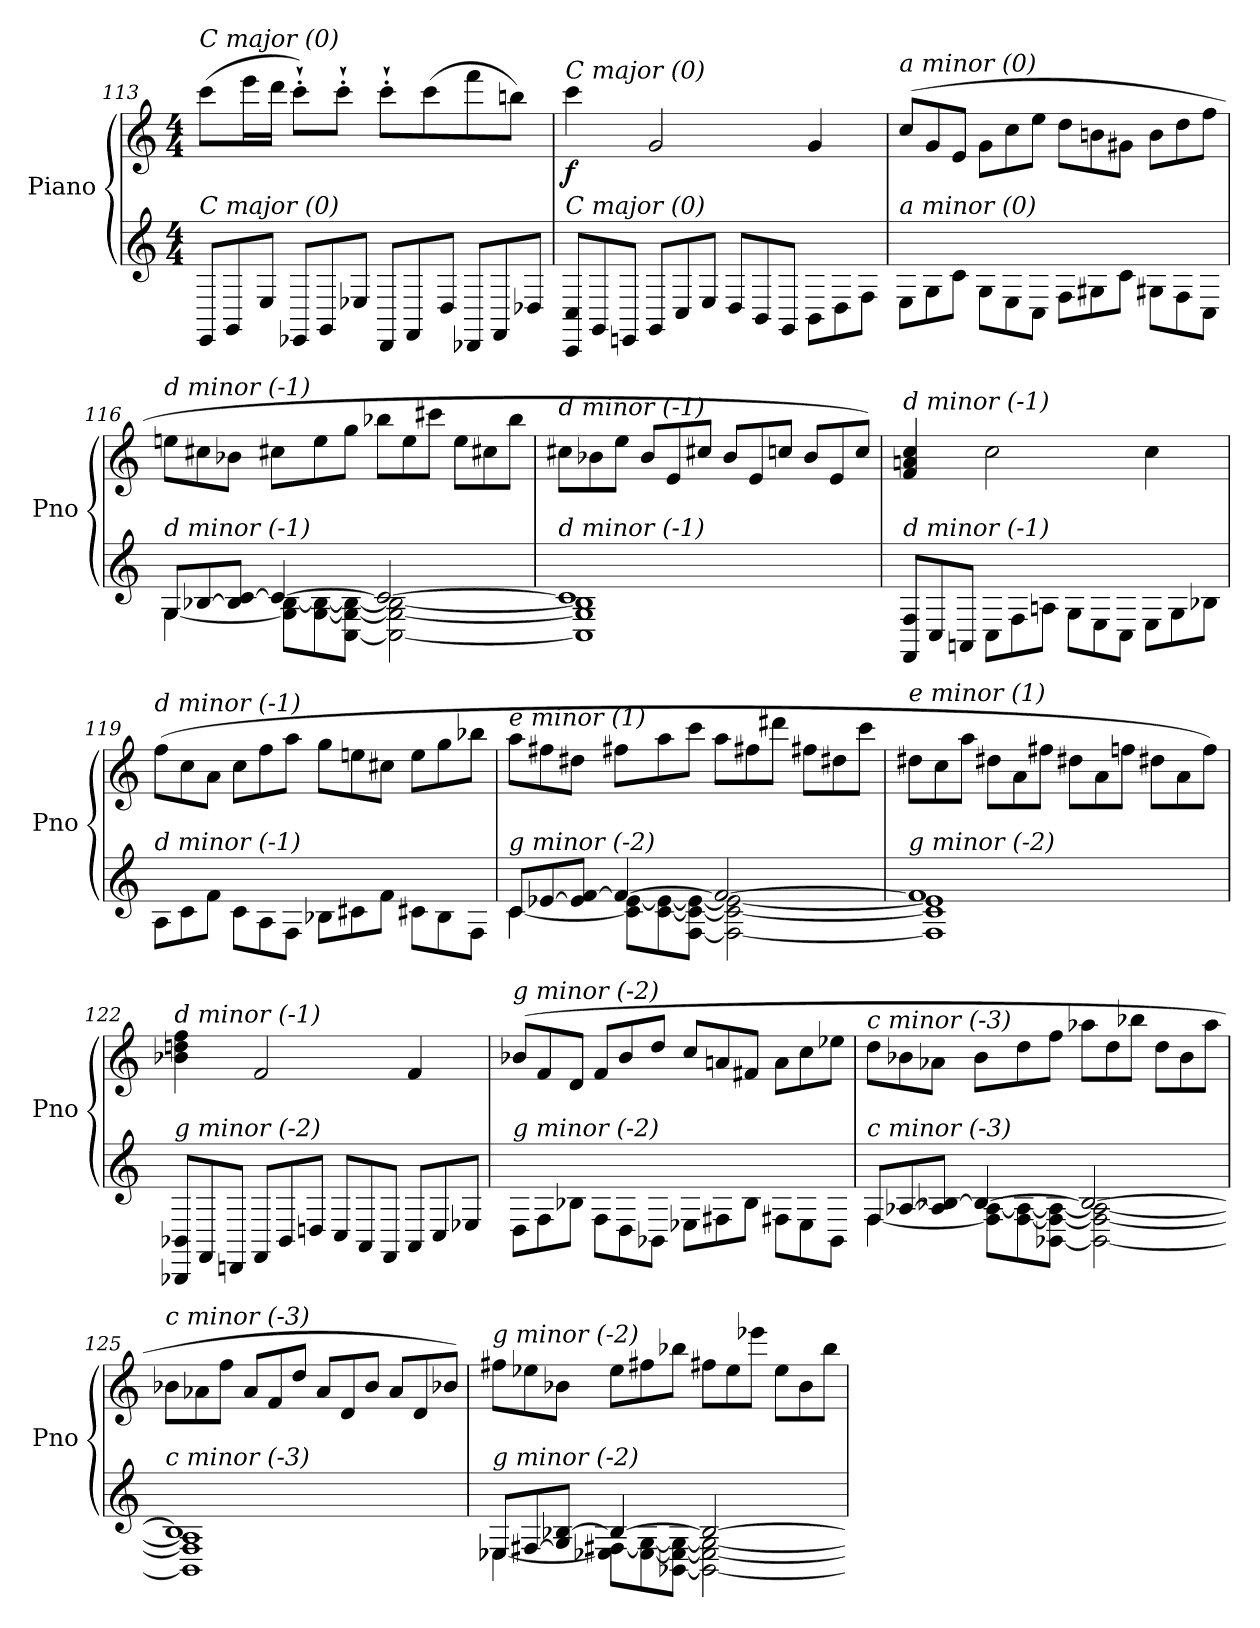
**kern	**kern	**dynam
*part1	*part1	*part1
*staff2	*staff1	*staff1/2
*I"Piano	*	*
*I'Pno	*	*
*clefG2	*clefG2	*
*k[]	*k[]	*
*M4/4	*M4/4	*
*Xtuplet	*	*
=113	=113	=113
!	!LO:TX:i:t=C major (0)	!
!LO:TX:i:t=C major (0)	!	!
12EE/L	(8ccc\L	.
12GG/	.	.
.	16eee\L	.
12E/J	.	.
.	16ddd\JJ	.
12EE-X/L	8ccc`'\L)	.
12GG/	.	.
.	8ccc`'\J	.
12E-X/J	.	.
12DD/L	8ccc`'\L	.
12FF/	.	.
.	(8ccc\	.
12D/J	.	.
12DD-X/L	8fff\	.
12FF/	.	.
.	8bbn\J)	.
12D-X/J	.	.
!!LO:PB:g=z
=114	=114	=114
!	!LO:TX:i:t=C major (0)	!
!LO:TX:i:t=C major (0)	!	!
!	!	!LO:DY:b
12CC/ 12C/L	4ccc\	f
12GG/	.	.
12EEn/J	.	.
12GG/L	2g/	.
12C/	.	.
12E/J	.	.
12D/L	.	.
12BB/	.	.
12GG/J	.	.
12BB\L	4g/	.
12D\	.	.
12F\J	.	.
=115	=115	=115
*	*Xtuplet	*
!	!LO:TX:i:t=a minor (0)	!
!LO:TX:i:t=a minor (0)	!	!
12E\L	(12cc/L	.
12G\	12g/	.
12c\J	12e/J	.
12G\L	12g\L	.
12E\	12cc\	.
12C\J	12ee\J	.
12F\L	12dd\L	.
12G#Xi\	12bn\	.
12c\J	12g#Xi\J	.
12G#Xi\L	12b\L	.
12F\	12dd\	.
12C\J	12ff\J	.
=116	=116	=116
*^	*	*
!	!	!LO:TX:i:t=d minor (-1)	!
!LO:TX:i:t=d minor (-1)	!	!	!
12G/L	[4G\	12een\L	.
[12B-X/	.	12cc#Xi\	.
12B-/] [12c/J	.	12b-X\J	.
4c/_	12G\] [12B-\L	12cc#Xi\L	.
.	[12G\ 12B-\_	12ee\	.
.	[12C\ 12G\_ 12B-\_J	12gg\J	.
2c/_	2C\_ 2G\_ 2B-\_	12bb-X\L	.
.	.	12ee\	.
.	.	12ccc#Xi\J	.
.	.	12ee\L	.
.	.	12cc#Xi\	.
.	.	12bb-\J	.
!!LO:LB:g=z
=117	=117	=117	=117
!	!	!LO:TX:i:t=d minor (-1)	!
!LO:TX:i:t=d minor (-1)	!	!	!
1c]	1C] 1G] 1B-]	12cc#Xi\L	.
.	.	12b-X\	.
.	.	12ee\J	.
.	.	12b-/L	.
.	.	12e/	.
.	.	12cc#Xi/J	.
.	.	12b-/L	.
.	.	12e/	.
.	.	12cc/J	.
.	.	12b-/L	.
.	.	12e/	.
.	.	12cc/J)	.
*v	*v	*	*
=118	=118	=118
!	!LO:TX:i:t=d minor (-1)	!
!LO:TX:i:t=d minor (-1)	!	!
12FF/ 12F/L	4f/ 4an/ 4cc/	.
12C/	.	.
12AAn/J	.	.
12C\L	2cc\	.
12F\	.	.
12An\J	.	.
12G\L	.	.
12E\	.	.
12C\J	.	.
12E\L	4cc\	.
12G\	.	.
12B-X\J	.	.
=119	=119	=119
!	!LO:TX:i:t=d minor (-1)	!
!LO:TX:i:t=d minor (-1)	!	!
12A\L	(12ff\L	.
12c\	12cc\	.
12f\J	12a\J	.
12c\L	12cc\L	.
12A\	12ff\	.
12F\J	12aa\J	.
12B-X\L	12gg\L	.
12c#Xi\	12een\	.
12f\J	12cc#Xi\J	.
12c#Xi\L	12ee\L	.
12B-\	12gg\	.
12F\J	12bb-X\J	.
!!LO:LB:g=z
=120	=120	=120
*^	*	*
!	!	!LO:TX:i:t=e minor (1)	!
!LO:TX:i:t=g minor (-2)	!	!	!
12c/L	[4c\	12aa\L	.
[12e-X/	.	12ff#Xi\	.
12e-/] [12f/J	.	12dd#Xi\J	.
4f/_	12c\] [12e-\L	12ff#Xi\L	.
.	[12c\ 12e-\_	12aa\	.
.	[12F\ 12c\_ 12e-\_J	12ccc\J	.
2f/_	2F\_ 2c\_ 2e-\_	12aa\L	.
.	.	12ff#Xi\	.
.	.	12ddd#Xi\J	.
.	.	12ff#Xi\L	.
.	.	12dd#Xi\	.
.	.	12ccc\J	.
=121	=121	=121	=121
!	!	!LO:TX:i:t=e minor (1)	!
!LO:TX:i:t=g minor (-2)	!	!	!
1f]	1F] 1c] 1e-]	12dd#Xi\L	.
.	.	12cc\	.
.	.	12aa\J	.
.	.	12dd#Xi\L	.
.	.	12a\	.
.	.	12ff#Xi\J	.
.	.	12dd#Xi\L	.
.	.	12a\	.
.	.	12ff\J	.
.	.	12dd#Xi\L	.
.	.	12a\	.
.	.	12ff\J)	.
*v	*v	*	*
=122	=122	=122
!	!LO:TX:i:t=d minor (-1)	!
!LO:TX:i:t=g minor (-2)	!	!
12BBB-X/ 12BB-X/L	4b-X\ 4ddn\ 4ff\	.
12FF/	.	.
12DDn/J	.	.
12FF/L	2f/	.
12BB-/	.	.
12Dn/J	.	.
12C/L	.	.
12AA/	.	.
12FF/J	.	.
12AA/L	4f/	.
12C/	.	.
12E-X/J	.	.
!!LO:LB:g=z
=123	=123	=123
!	!LO:TX:i:t=g minor (-2)	!
!LO:TX:i:t=g minor (-2)	!	!
12D\L	(12b-X/L	.
12F\	12f/	.
12B-X\J	12d/J	.
12F\L	12f/L	.
12D\	12b-/	.
12BB-X\J	12dd/J	.
12E-X\L	12cc/L	.
12F#Xi\	12an/	.
12B-\J	12f#Xi/J	.
12F#Xi\L	12a\L	.
12E-\	12cc\	.
12BB-\J	12ee-X\J	.
=124	=124	=124
*^	*	*
!	!	!LO:TX:i:t=c minor (-3)	!
!LO:TX:i:t=c minor (-3)	!	!	!
12F/L	[4F\	12dd\L	.
[12A-X/	.	12b-Xi\	.
12A-/] [12B-X/J	.	12a-X\J	.
4B-/_	12F\] [12A-\L	12b-i\L	.
.	[12F\ 12A-\_	12dd\	.
.	[12BB-X\ 12F\_ 12A-\_J	12ff\J	.
2B-/_	2BB-\_ 2F\_ 2A-\_	12aa-X\L	.
.	.	12dd\	.
.	.	12bb-Xi\J	.
.	.	12dd\L	.
.	.	12b-i\	.
.	.	12aa-\J	.
=125	=125	=125	=125
!	!	!LO:TX:i:t=c minor (-3)	!
!LO:TX:i:t=c minor (-3)	!	!	!
1B-]	1BB-] 1F] 1A-]	12b-Xi\L	.
.	.	12a-X\	.
.	.	12ff\J	.
.	.	12a-/L	.
.	.	12f/	.
.	.	12dd/J	.
.	.	12a-/L	.
.	.	12d/	.
.	.	12b-i/J	.
.	.	12a-/L	.
.	.	12d/	.
.	.	12b-X/J)	.
!!LO:LB:g=z
=126	=126	=126	=126
!	!	!LO:TX:i:t=g minor (-2)	!
!LO:TX:i:t=g minor (-2)	!	!	!
12E-X/L	[4E-X\	12ff#Xi\L	.
[12F#Xi/	.	12ee-X\	.
12G-/] [12B-X/J	.	12b-X\J	.
4B-/_	12E-X\] [12F#Xi\L	12ee-\L	.
.	[12E-\ 12G-\_	12ff#Xi\	.
.	[12BB-X\ 12E-\_ 12G-\_J	12bb-X\J	.
2B-/_	2BB-\_ 2E-\_ 2G-\_	12ff#Xi\L	.
.	.	12ee-\	.
.	.	12eee-X\J	.
.	.	12ee-\L	.
.	.	12b-\	.
.	.	12bb-\J	.
*v	*v	*	*
=	=	=
*-	*-	*-
